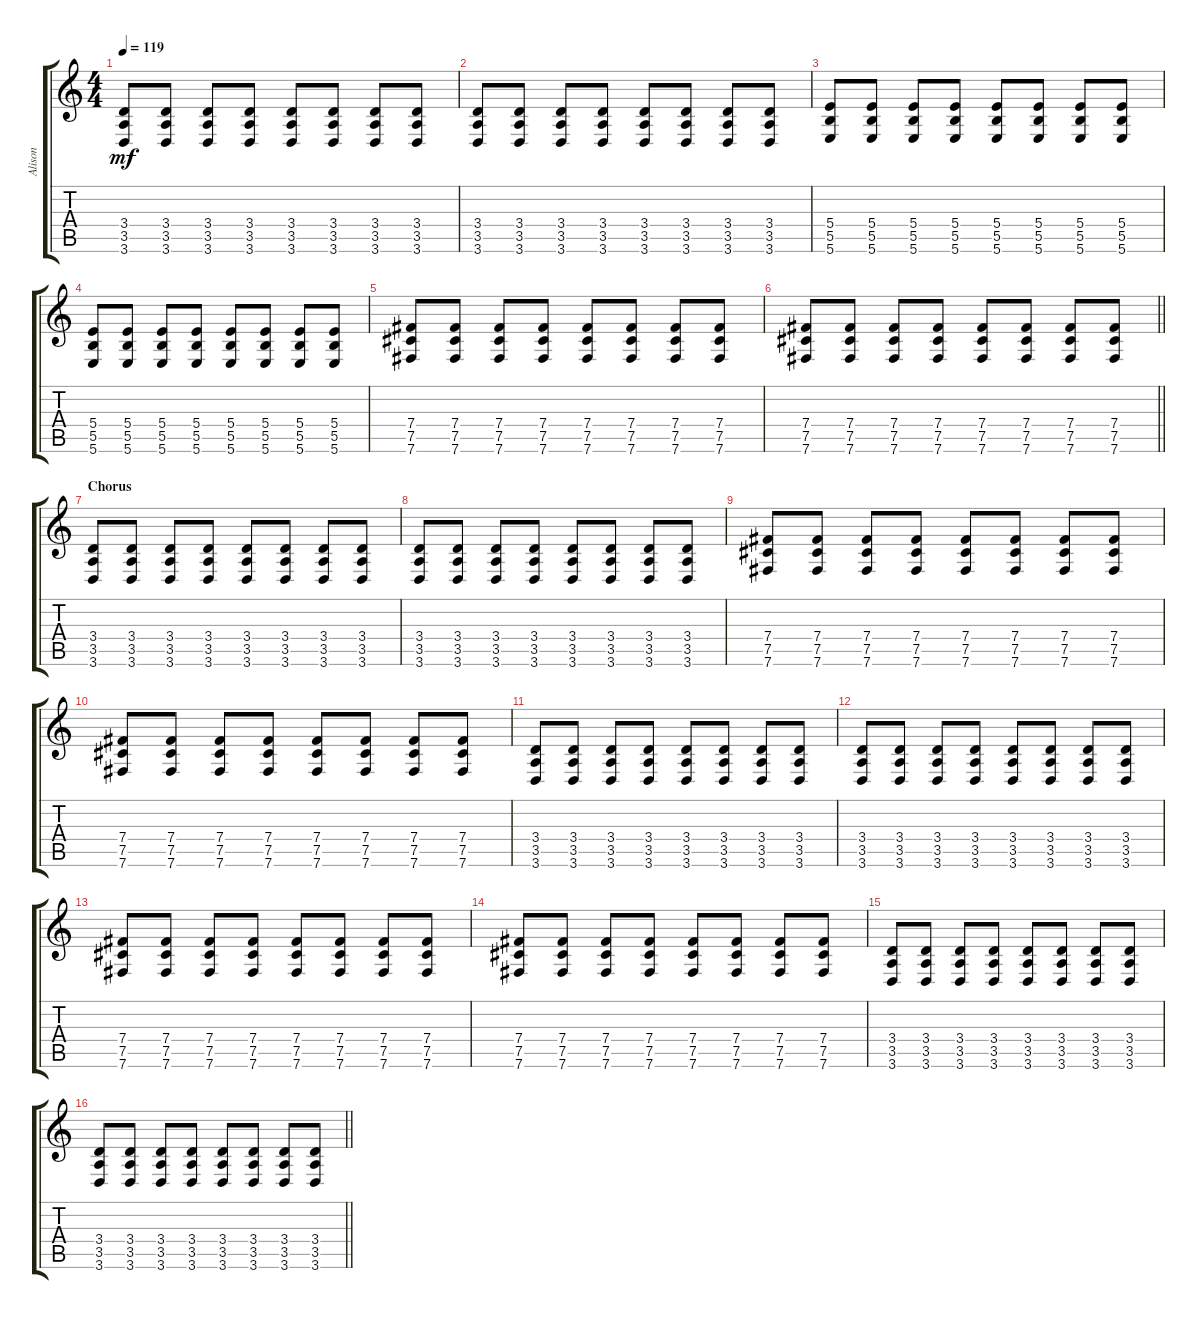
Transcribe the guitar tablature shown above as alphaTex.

\track ("Alison" "Alison") {instrument acousticguitarsteel}
\staff {score tabs}
\tuning (Db4 Ab3 E3 B2 Gb2 B1) {hide}
\ts (4 4)
\tempo 119
\clef g2
\ks c
(3.4 3.5 3.6).8{dy mf} (3.4 3.5 3.6).8 (3.4 3.5 3.6).8 (3.4 3.5 3.6).8 (3.4 3.5 3.6).8 (3.4 3.5 3.6).8 (3.4 3.5 3.6).8 (3.4 3.5 3.6).8 |
(3.4 3.5 3.6).8 (3.4 3.5 3.6).8 (3.4 3.5 3.6).8 (3.4 3.5 3.6).8 (3.4 3.5 3.6).8 (3.4 3.5 3.6).8 (3.4 3.5 3.6).8 (3.4 3.5 3.6).8 |
(5.4 5.5 5.6).8 (5.4 5.5 5.6).8 (5.4 5.5 5.6).8 (5.4 5.5 5.6).8 (5.4 5.5 5.6).8 (5.4 5.5 5.6).8 (5.4 5.5 5.6).8 (5.4 5.5 5.6).8 |
(5.4 5.5 5.6).8 (5.4 5.5 5.6).8 (5.4 5.5 5.6).8 (5.4 5.5 5.6).8 (5.4 5.5 5.6).8 (5.4 5.5 5.6).8 (5.4 5.5 5.6).8 (5.4 5.5 5.6).8 |
(7.4 7.5 7.6).8 (7.4 7.5 7.6).8 (7.4 7.5 7.6).8 (7.4 7.5 7.6).8 (7.4 7.5 7.6).8 (7.4 7.5 7.6).8 (7.4 7.5 7.6).8 (7.4 7.5 7.6).8 |
\barLineRight lightlight
(7.4 7.5 7.6).8 (7.4 7.5 7.6).8 (7.4 7.5 7.6).8 (7.4 7.5 7.6).8 (7.4 7.5 7.6).8 (7.4 7.5 7.6).8 (7.4 7.5 7.6).8 (7.4 7.5 7.6).8 |
\section ("" "Chorus")
(3.4 3.5 3.6).8 (3.4 3.5 3.6).8 (3.4 3.5 3.6).8 (3.4 3.5 3.6).8 (3.4 3.5 3.6).8 (3.4 3.5 3.6).8 (3.4 3.5 3.6).8 (3.4 3.5 3.6).8 |
(3.4 3.5 3.6).8 (3.4 3.5 3.6).8 (3.4 3.5 3.6).8 (3.4 3.5 3.6).8 (3.4 3.5 3.6).8 (3.4 3.5 3.6).8 (3.4 3.5 3.6).8 (3.4 3.5 3.6).8 |
(7.4 7.5 7.6).8 (7.4 7.5 7.6).8 (7.4 7.5 7.6).8 (7.4 7.5 7.6).8 (7.4 7.5 7.6).8 (7.4 7.5 7.6).8 (7.4 7.5 7.6).8 (7.4 7.5 7.6).8 |
(7.4 7.5 7.6).8 (7.4 7.5 7.6).8 (7.4 7.5 7.6).8 (7.4 7.5 7.6).8 (7.4 7.5 7.6).8 (7.4 7.5 7.6).8 (7.4 7.5 7.6).8 (7.4 7.5 7.6).8 |
(3.4 3.5 3.6).8 (3.4 3.5 3.6).8 (3.4 3.5 3.6).8 (3.4 3.5 3.6).8 (3.4 3.5 3.6).8 (3.4 3.5 3.6).8 (3.4 3.5 3.6).8 (3.4 3.5 3.6).8 |
(3.4 3.5 3.6).8 (3.4 3.5 3.6).8 (3.4 3.5 3.6).8 (3.4 3.5 3.6).8 (3.4 3.5 3.6).8 (3.4 3.5 3.6).8 (3.4 3.5 3.6).8 (3.4 3.5 3.6).8 |
(7.4 7.5 7.6).8 (7.4 7.5 7.6).8 (7.4 7.5 7.6).8 (7.4 7.5 7.6).8 (7.4 7.5 7.6).8 (7.4 7.5 7.6).8 (7.4 7.5 7.6).8 (7.4 7.5 7.6).8 |
(7.4 7.5 7.6).8 (7.4 7.5 7.6).8 (7.4 7.5 7.6).8 (7.4 7.5 7.6).8 (7.4 7.5 7.6).8 (7.4 7.5 7.6).8 (7.4 7.5 7.6).8 (7.4 7.5 7.6).8 |
(3.4 3.5 3.6).8 (3.4 3.5 3.6).8 (3.4 3.5 3.6).8 (3.4 3.5 3.6).8 (3.4 3.5 3.6).8 (3.4 3.5 3.6).8 (3.4 3.5 3.6).8 (3.4 3.5 3.6).8 |
\barLineRight lightlight
(3.4 3.5 3.6).8 (3.4 3.5 3.6).8 (3.4 3.5 3.6).8 (3.4 3.5 3.6).8 (3.4 3.5 3.6).8 (3.4 3.5 3.6).8 (3.4 3.5 3.6).8 (3.4 3.5 3.6).8
